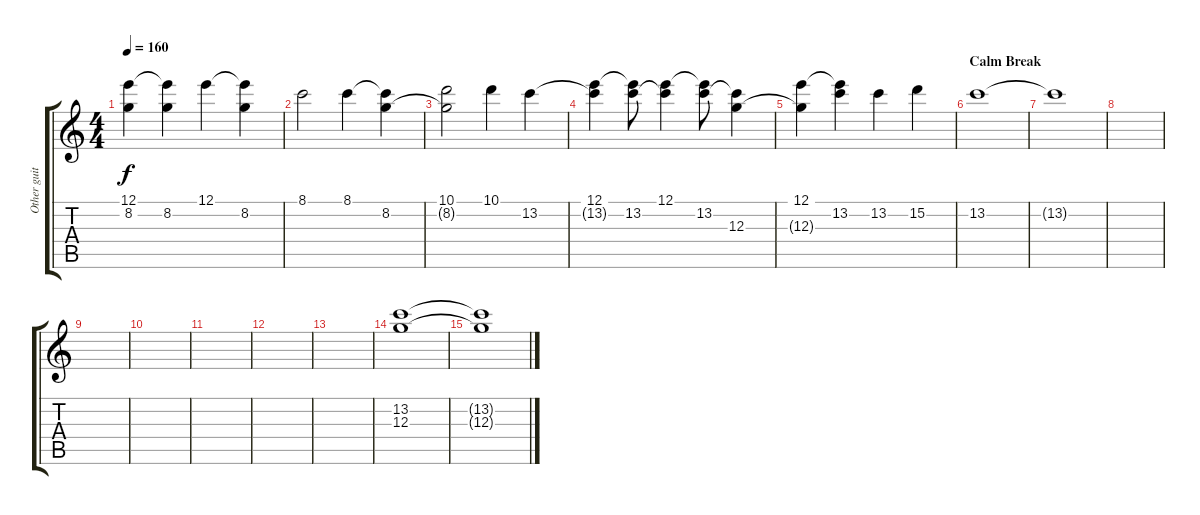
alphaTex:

\track ("Other guitar" "Other guit") {instrument distortionguitar}
\staff {score tabs}
\tuning (E4 B3 G3 D3 A2 E2) {hide}
\ts (4 4)
\tempo 160
\clef g2
\ks c
(12.1 8.2{t}).4{dy f} (12.1{t} 8.2).4 12.1.4 (12.1{t} 8.2).4 |
8.1.2 8.1.4 (8.1{t} 8.2).4 |
(10.1 8.2{t}).2 10.1.4 13.2.4 |
(12.1 13.2{t}).4 (12.1{t} 13.2).8 (12.1 13.2{t}).4 (12.1{t} 13.2).8 (13.2{t} 12.3).4 |
(12.1 12.3{t}).4 (12.1{t} 13.2).4 13.2.4 15.2.4 |
\section ("" "Calm Break")
13.2.1 |
13.2{t}.1 |
|
|
|
|
|
|
(13.2 12.3).1 |
(13.2{t} 12.3{t}).1
